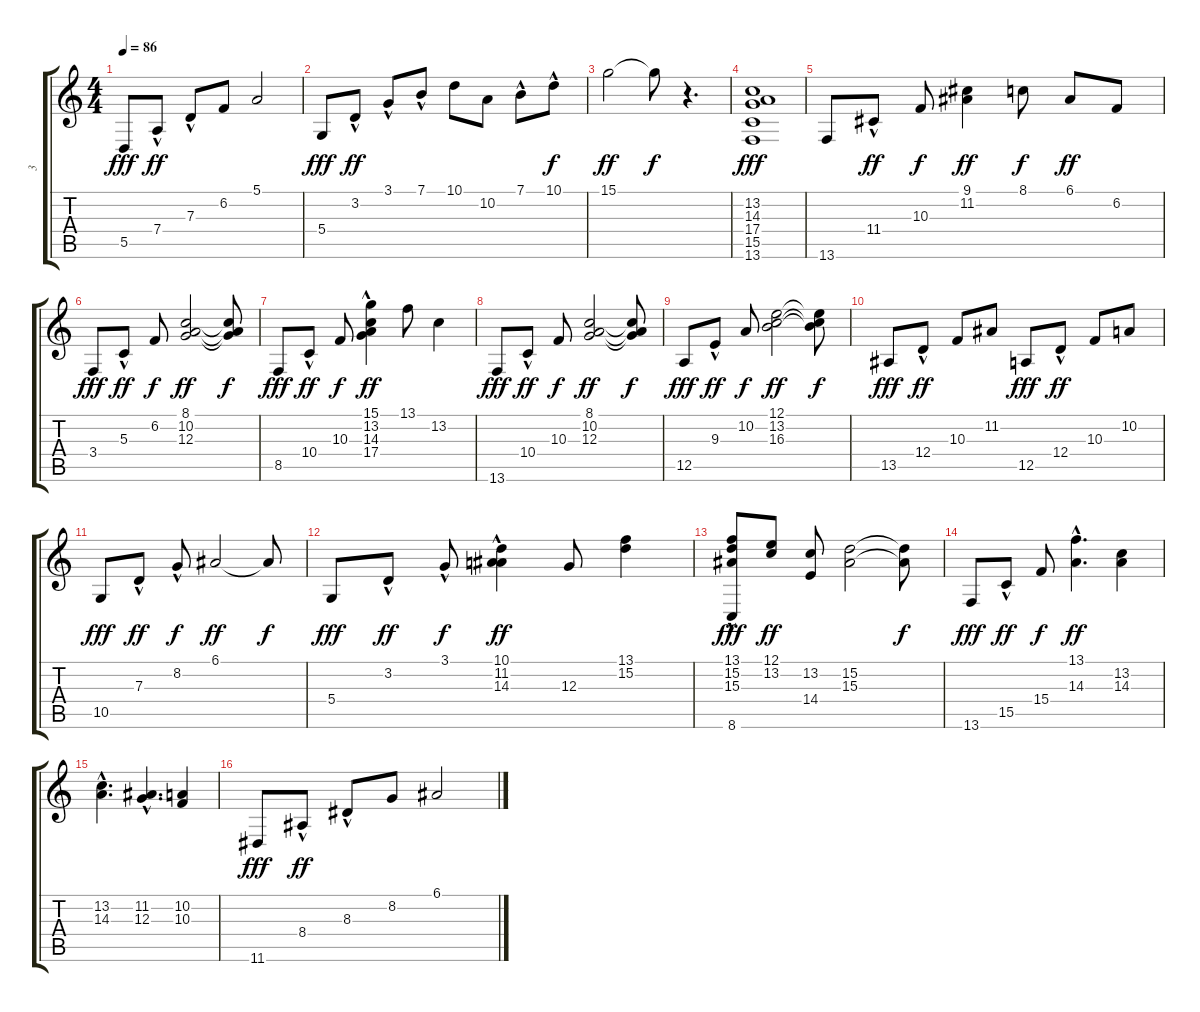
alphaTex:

\track ("3" "3") {instrument electricpiano1}
\staff {score tabs}
\tuning (E4 B3 G3 D3 A2 E2) {hide}
\ts (4 4)
\tempo 86
\clef g2
\ks c
5.5.8{dy fff} 7.4{hac}.8{dy ff} 7.3{hac}.8 6.2.8 5.1.2 |
5.4.8{dy fff} 3.2{hac}.8{dy ff} 3.1{hac}.8 7.1{hac}.8 10.1.8 10.2.8 7.1{hac}.8 10.1{hac}.8{dy f} |
15.1.2{dy ff} 15.1{t}.8{dy f} r.4{d} |
(13.2 14.3 17.4 15.5 13.6).1{dy fff} |
13.6.8 11.4{hac}.8{dy ff} 10.3.8{dy f} (9.1 11.2).4{dy ff} 8.1.8{dy f} 6.1.8{dy ff} 6.2.8 |
3.4.8{dy fff} 5.3{hac}.8{dy ff} 6.2.8{dy f} (8.1 10.2 12.3).2{dy ff} (8.1{t} 10.2{t} 12.3{t}).8{dy f} |
8.5.8{dy fff} 10.4{hac}.8{dy ff} 10.3.8{dy f} (15.1 13.2{hac} 14.3 17.4).4{dy ff} 13.1.8 13.2.4 |
13.6.8{dy fff} 10.4{hac}.8{dy ff} 10.3.8{dy f} (8.1 10.2 12.3).2{dy ff} (8.1{t} 10.2{t} 12.3{t}).8{dy f} |
12.5.8{dy fff} 9.3{hac}.8{dy ff} 10.2.8{dy f} (12.1 13.2 16.3).2{dy ff} (12.1{t} 13.2{t} 16.3{t}).8{dy f} |
13.5.8{dy fff} 12.4{hac}.8{dy ff} 10.3.8 11.2.8 12.5.8{dy fff} 12.4{hac}.8{dy ff} 10.3.8 10.2.8 |
10.5.8{dy fff} 7.3{hac}.8{dy ff} 8.2{hac}.8{dy f} 6.1.2{dy ff} 6.1{t}.8{dy f} |
5.4.8{dy fff} 3.2{hac}.8{dy ff} 3.1{hac}.8{dy f} (10.1{hac} 11.2 14.3).4{dy ff} 12.3.8 (13.1 15.2).4 |
(13.1 15.2 15.3{hac} 8.6).8{dy fff} (12.1 13.2).8{dy ff} (13.2 14.4).8 (15.2 15.3).2 (15.2{t} 15.3{t}).8{dy f} |
13.6.8{dy fff} 15.5{hac}.8{dy ff} 15.4.8{dy f} (13.1{hac} 14.3{hac}).4{d dy ff} (13.2 14.3).4 |
(13.2{hac} 14.3{hac}).4{d} (11.2{hac} 12.3{hac}).4{d} (10.2 10.3).4 |
11.6.8{dy fff} 8.4{hac}.8{dy ff} 8.3{hac}.8 8.2.8 6.1.2
